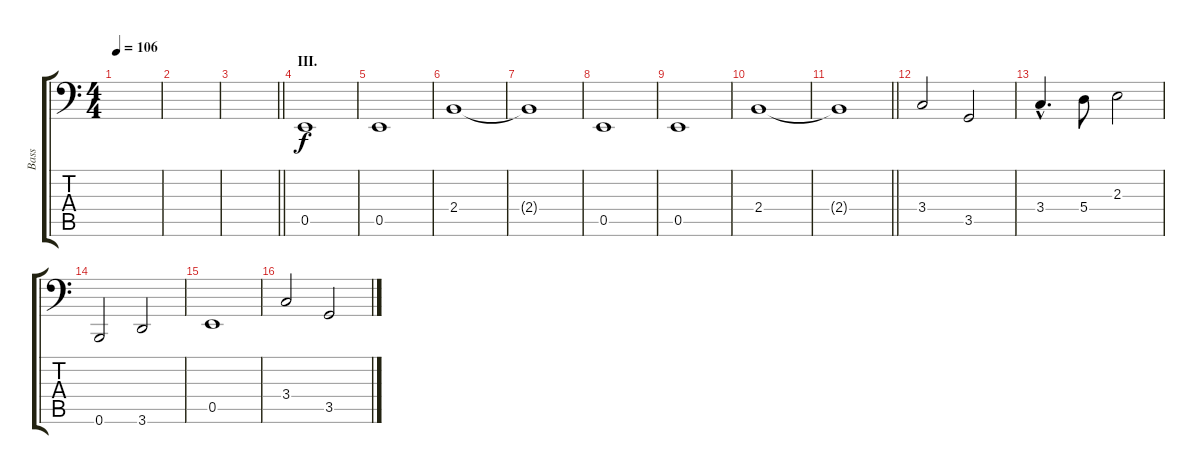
\track ("Bass" "Bass") {instrument electricbassfinger}
\staff {score tabs}
\tuning (C3 G2 D2 A1 E1 B0) {hide}
\ts (4 4)
\tempo 106
\clef f4
\ks c
|
|
\barLineRight lightlight
|
\section ("" "III.")
0.5.1 |
0.5.1 |
2.4.1 |
2.4{t}.1 |
0.5.1 |
0.5.1 |
2.4.1 |
\barLineRight lightlight
2.4{t}.1 |
\section ("" "")
3.4.2 3.5.2 |
3.4{hac}.4{d} 5.4.8 2.3.2 |
0.6.2 3.6.2 |
0.5.1 |
3.4.2 3.5.2
